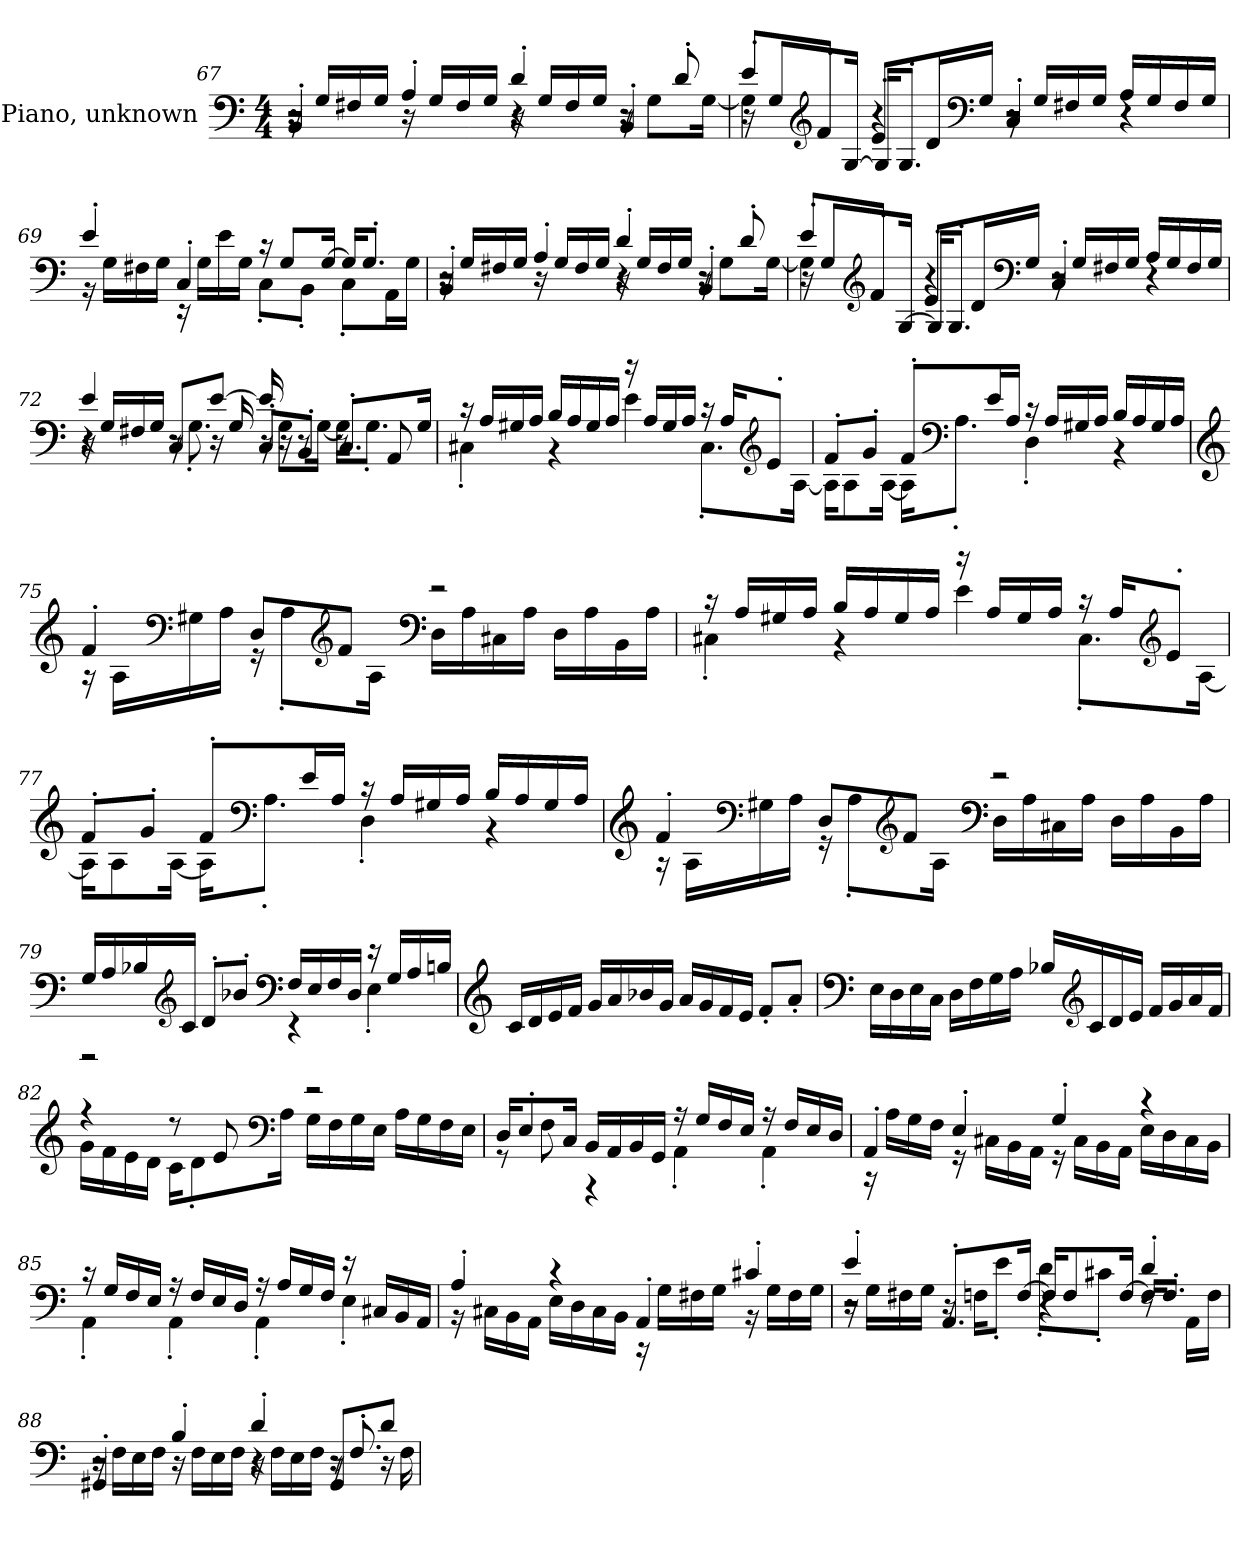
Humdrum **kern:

**kern
*part1
*staff1
*I"Piano, unknown
*I'Pno.
!!LO:LB:g=z
*clefF4
*k[]
*M4/4
=67
*^
*	*^
16r	2r	4BB'/
16G/LL	.	.
16F#X/	.	.
16G/JJ	.	.
16r	.	4A'/
16G/LL	.	.
16F#/	.	.
16G/JJ	.	.
16r	4r	4d'/
16G/LL	.	.
16F#/	.	.
16G/JJ	.	.
8r	16r	4BB'/
.	8G\L	.
8d'/	.	.
.	[16G\Jk	.
=68	=68	=68
8e'/L	4G\]	16r
.	.	8G/L
*clefG2	*	*
8f'/J	.	.
.	.	[16G/Jk
8e'/L	4r	16G/KL]
.	.	8.G'/J
16d/L	.	.
*clefF4	*	*
16G/JJ	.	.
16r	2r	4C'/
16G/LL	.	.
16F#X/	.	.
16G/JJ	.	.
16A/LL	.	4r
16G/	.	.
16F#/	.	.
16G/JJ	.	.
*	*v	*v
!!LO:PB:g=z
=69	=69
4e'/	16r
.	16G\LL
.	16F#X\
.	16G\JJ
4C'/	16r
.	16G\LL
.	16e\
.	16G\JJ
16r	8C'\L
8G/L	.
.	8BB'\J
[16G/Jk	.
16G/KL]	8C'\L
8.G'/J	.
.	16AA\L
.	16G\JJ
=70	=70
*	*^
16r	2r	4BB'/
16G/LL	.	.
16F#X/	.	.
16G/JJ	.	.
16r	.	4A'/
16G/LL	.	.
16F#/	.	.
16G/JJ	.	.
16r	4r	4d'/
16G/LL	.	.
16F#/	.	.
16G/JJ	.	.
8r	16r	4BB'/
.	8G\L	.
8d'/	.	.
.	[16G\Jk	.
!!LO:LB:g=z	!!	!!
=71	=71	=71
8e'/L	4G\]	16r
.	.	8G/L
*clefG2	*	*
8f'/J	.	.
.	.	[16G/Jk
8e'/L	4r	16G/KL]
.	.	8.G'/J
16d/L	.	.
*clefF4	*	*
16G/JJ	.	.
16r	2r	4C'/
16G/LL	.	.
16F#X/	.	.
16G/JJ	.	.
16A/LL	.	4r
16G/	.	.
16F#/	.	.
16G/JJ	.	.
=72	=72	=72
4e/	4r	16r
.	.	16G/LL
.	.	16F#X/
.	.	16G/JJ
8C/L	16r	8r
.	8.G'\	.
[8e/J	.	16r
.	.	16G/
16e/]	16r	8C'/L
16r	8G\L	.
8r	.	8BB'/J
.	[16G\Jk	.
8r	16G\KL]	8.C'/L
.	8.G'\J	.
8AA/	.	.
.	.	16G/Jk
*	*v	*v
!!LO:LB:g=z
=73	=73
16r	4C#X'\
16A/LL	.
16G#X/	.
16A/JJ	.
16B/LL	4r
16A/	.
16G#/	.
16A/JJ	.
16r	4e\
16A/LL	.
16G#/	.
16A/JJ	.
16r	8.C#'\L
16A/KL	.
*clefG2	*
8e'/J	.
.	[16A\Jk
=74	=74
8f'/L	16A\KL]
.	8A\
8g'/J	.
.	[16A\Jk
8f'/L	16A\KL]
*clefF4	*
.	8.A'\J
16e/L	.
16A/JJ	.
16r	4D'\
16A/LL	.
16G#X/	.
16A/JJ	.
16B/LL	4r
16A/	.
16G#/	.
16A/JJ	.
!!LO:LB:g=z	!!
=75	=75
*clefG2	*
4f'/	16r
.	16A\LL
*clefF4	*
.	16G#X\
.	16A\JJ
8D/L	16r
.	8A'\L
*clefG2	*
8f/J	.
.	16A\Jk
*clefF4	*
2r	16D\LL
.	16A\
.	16C#X\
.	16A\JJ
.	16D\LL
.	16A\
.	16BB\
.	16A\JJ
=76	=76
16r	4C#X'\
16A/LL	.
16G#X/	.
16A/JJ	.
16B/LL	4r
16A/	.
16G#/	.
16A/JJ	.
16r	4e\
16A/LL	.
16G#/	.
16A/JJ	.
16r	8.C#'\L
16A/KL	.
*clefG2	*
8e'/J	.
.	[16A\Jk
!!LO:LB:g=z	!!
=77	=77
8f'/L	16A\KL]
.	8A\
8g'/J	.
.	[16A\Jk
8f'/L	16A\KL]
*clefF4	*
.	8.A'\J
16e/L	.
16A/JJ	.
16r	4D'\
16A/LL	.
16G#X/	.
16A/JJ	.
16B/LL	4r
16A/	.
16G#/	.
16A/JJ	.
=78	=78
*clefG2	*
4f'/	16r
.	16A\LL
*clefF4	*
.	16G#X\
.	16A\JJ
8D/L	16r
.	8A'\L
*clefG2	*
8f/J	.
.	16A\Jk
*clefF4	*
2r	16D\LL
.	16A\
.	16C#X\
.	16A\JJ
.	16D\LL
.	16A\
.	16BB\
.	16A\JJ
!!LO:LB:g=z	!!
=79	=79
16G/LL	2r
16A/	.
16B-X/	.
*clefG2	*
16c/JJ	.
8d'/L	.
8b-X'/J	.
*clefF4	*
16F/LL	4r
16E/	.
16F/	.
16D/JJ	.
16r	4E'\
16G/LL	.
16A/	.
16Bn/JJ	.
*v	*v
=80
*clefG2
16c/LL
16d/
16e/
16f/JJ
16g/LL
16a/
16b-X/
16g/JJ
16a/LL
16g/
16f/
16e/JJ
8f'/L
8a'/J
!!LO:LB:g=z
=81
*clefF4
16E\LL
16D\
16E\
16C\JJ
16D\LL
16F\
16G\
16A\JJ
16B-X/LL
*clefG2
16c/
16d/
16e/JJ
16f/LL
16g/
16a/
16f/JJ
=82
*^
4r	16g\LL
.	16f\
.	16e\
.	16d\JJ
8r	16c\KL
.	8d'\
8e/	.
*clefF4	*
.	16A\Jk
2r	16G\LL
.	16F\
.	16G\
.	16E\JJ
.	16A\LL
.	16G\
.	16F\
.	16E\JJ
!!LO:LB:g=z	!!
=83	=83
16D/KL	8r
8E'/	.
.	8F\
16C/Jk	.
16BB/LL	4r
16AA/	.
16BB/	.
16GG/JJ	.
16r	4AA'\
16G/LL	.
16F/	.
16E/JJ	.
16r	4AA'\
16F/LL	.
16E/	.
16D/JJ	.
=84	=84
4AA'/	16r
.	16A\LL
.	16G\
.	16F\JJ
4E'/	16r
.	16C#X\LL
.	16BB\
.	16AA\JJ
4G'/	16r
.	16C#\LL
.	16BB\
.	16AA\JJ
4r	16E\LL
.	16D\
.	16C#\
.	16BB\JJ
!!LO:LB:g=z	!!
=85	=85
16r	4AA'\
16G/LL	.
16F/	.
16E/JJ	.
16r	4AA'\
16F/LL	.
16E/	.
16D/JJ	.
16r	4AA'\
16A/LL	.
16G/	.
16F/JJ	.
16r	4E'\
16C#X/LL	.
16BB/	.
16AA/JJ	.
=86	=86
4A'/	16r
.	16C#X\LL
.	16BB\
.	16AA\JJ
4r	16E\LL
.	16D\
.	16C#\
.	16BB\JJ
4AA'/	16r
.	16G\LL
.	16F#X\
.	16G\JJ
4c#X'/	16r
.	16G\LL
.	16F#\
.	16G\JJ
!!LO:LB:g=z	!!
=87	=87
*	*^
2r	16r	4e'/
.	16G\LL	.
.	16F#X\	.
.	16G\JJ	.
.	16r	8.AA'/L
.	16Fn\KL	.
.	8e'\J	.
.	.	[16F/Jk
4r	8d'\L	16F/KL]
.	.	8F/
.	8c#X'\J	.
.	.	[16F/Jk
4d'/	8r	16F/KL]
.	.	8.F'/J
.	16AA\LL	.
.	16F\JJ	.
=88	=88	=88
4GG#X'/	16r	2r
.	16F\LL	.
.	16E\	.
.	16F\JJ	.
4B'/	16r	.
.	16F\LL	.
.	16E\	.
.	16F\JJ	.
4d'/	16r	4r
.	16F\LL	.
.	16E\	.
.	16F\JJ	.
8GG#/L	8r	16r
.	.	8.F'/
8d/J	16r	.
.	16F\	.
*v	*v	*v
=
*-
